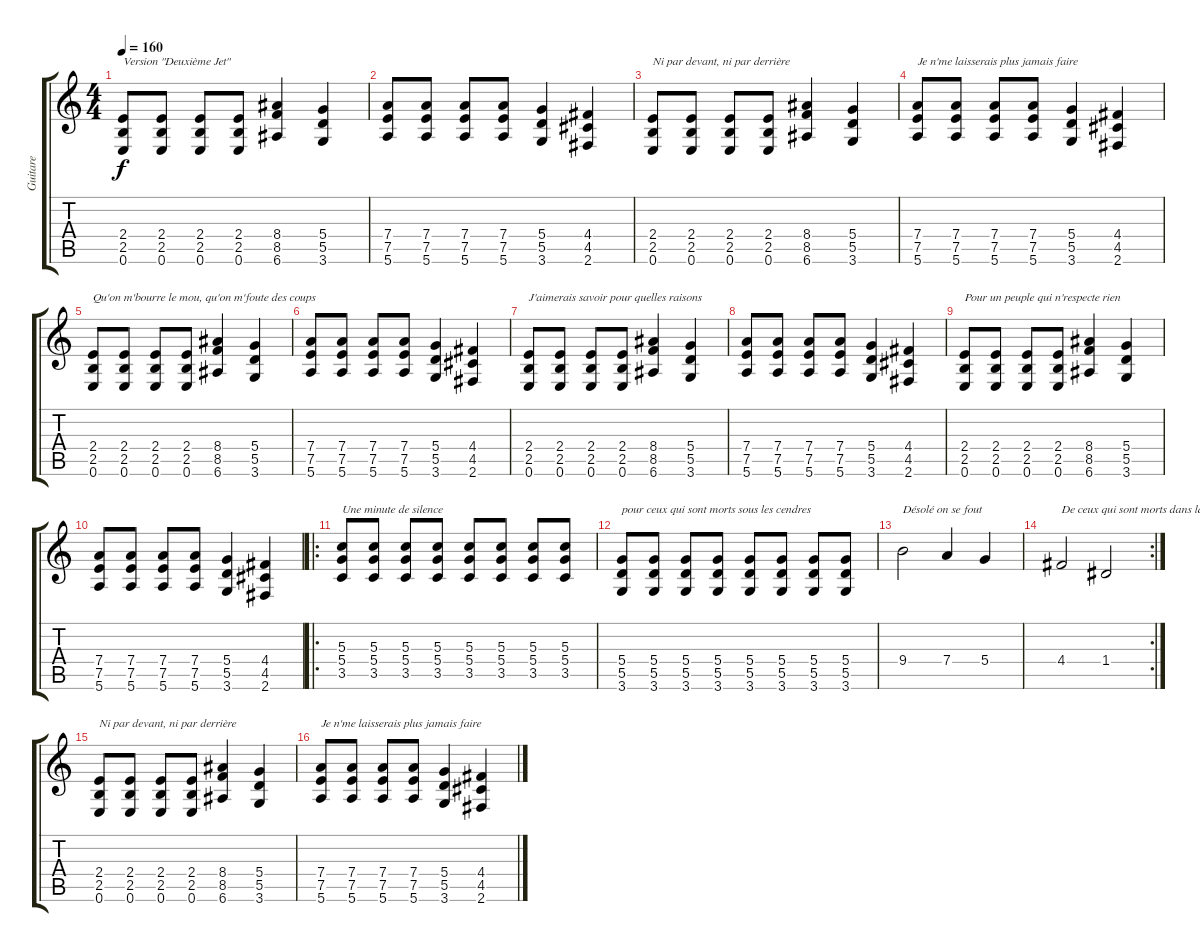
\track ("Guitare" "Guitare") {instrument distortionguitar}
\staff {score tabs}
\tuning (E4 B3 G3 D3 A2 E2) {hide}
\ts (4 4)
\tempo 160
\clef g2
\ks c
(2.4 2.5 0.6).8{txt "Version \"Deuxième Jet\"" dy f instrument distortionguitar} (2.4 2.5 0.6).8 (2.4 2.5 0.6).8 (2.4 2.5 0.6).8 (8.4 8.5 6.6).4 (5.4 5.5 3.6).4 |
(7.4 7.5 5.6).8 (7.4 7.5 5.6).8 (7.4 7.5 5.6).8 (7.4 7.5 5.6).8 (5.4 5.5 3.6).4 (4.4 4.5 2.6).4 |
(2.4 2.5 0.6).8{txt "Ni par devant, ni par derrière"} (2.4 2.5 0.6).8 (2.4 2.5 0.6).8 (2.4 2.5 0.6).8 (8.4 8.5 6.6).4 (5.4 5.5 3.6).4 |
(7.4 7.5 5.6).8{txt "Je n'me laisserais plus jamais faire"} (7.4 7.5 5.6).8 (7.4 7.5 5.6).8 (7.4 7.5 5.6).8 (5.4 5.5 3.6).4 (4.4 4.5 2.6).4 |
(2.4 2.5 0.6).8{txt "Qu'on m'bourre le mou, qu'on m'foute des coups"} (2.4 2.5 0.6).8 (2.4 2.5 0.6).8 (2.4 2.5 0.6).8 (8.4 8.5 6.6).4 (5.4 5.5 3.6).4 |
(7.4 7.5 5.6).8 (7.4 7.5 5.6).8 (7.4 7.5 5.6).8 (7.4 7.5 5.6).8 (5.4 5.5 3.6).4 (4.4 4.5 2.6).4 |
(2.4 2.5 0.6).8{txt "J'aimerais savoir pour quelles raisons"} (2.4 2.5 0.6).8 (2.4 2.5 0.6).8 (2.4 2.5 0.6).8 (8.4 8.5 6.6).4 (5.4 5.5 3.6).4 |
(7.4 7.5 5.6).8 (7.4 7.5 5.6).8 (7.4 7.5 5.6).8 (7.4 7.5 5.6).8 (5.4 5.5 3.6).4 (4.4 4.5 2.6).4 |
(2.4 2.5 0.6).8{txt "Pour un peuple qui n'respecte rien"} (2.4 2.5 0.6).8 (2.4 2.5 0.6).8 (2.4 2.5 0.6).8 (8.4 8.5 6.6).4 (5.4 5.5 3.6).4 |
(7.4 7.5 5.6).8 (7.4 7.5 5.6).8 (7.4 7.5 5.6).8 (7.4 7.5 5.6).8 (5.4 5.5 3.6).4 (4.4 4.5 2.6).4 |
\ro
(5.3 5.4 3.5).8{txt "Une minute de silence"} (5.3 5.4 3.5).8 (5.3 5.4 3.5).8 (5.3 5.4 3.5).8 (5.3 5.4 3.5).8 (5.3 5.4 3.5).8 (5.3 5.4 3.5).8 (5.3 5.4 3.5).8 |
(5.4 5.5 3.6).8{txt "pour ceux qui sont morts sous les cendres"} (5.4 5.5 3.6).8 (5.4 5.5 3.6).8 (5.4 5.5 3.6).8 (5.4 5.5 3.6).8 (5.4 5.5 3.6).8 (5.4 5.5 3.6).8 (5.4 5.5 3.6).8 |
9.4.2{txt "Désolé on se fout"} 7.4.4 5.4.4 |
\rc 2
4.4.2{txt "De ceux qui sont morts dans la boue"} 1.4.2 |
(2.4 2.5 0.6).8{txt "Ni par devant, ni par derrière"} (2.4 2.5 0.6).8 (2.4 2.5 0.6).8 (2.4 2.5 0.6).8 (8.4 8.5 6.6).4 (5.4 5.5 3.6).4 |
(7.4 7.5 5.6).8{txt "Je n'me laisserais plus jamais faire"} (7.4 7.5 5.6).8 (7.4 7.5 5.6).8 (7.4 7.5 5.6).8 (5.4 5.5 3.6).4 (4.4 4.5 2.6).4
